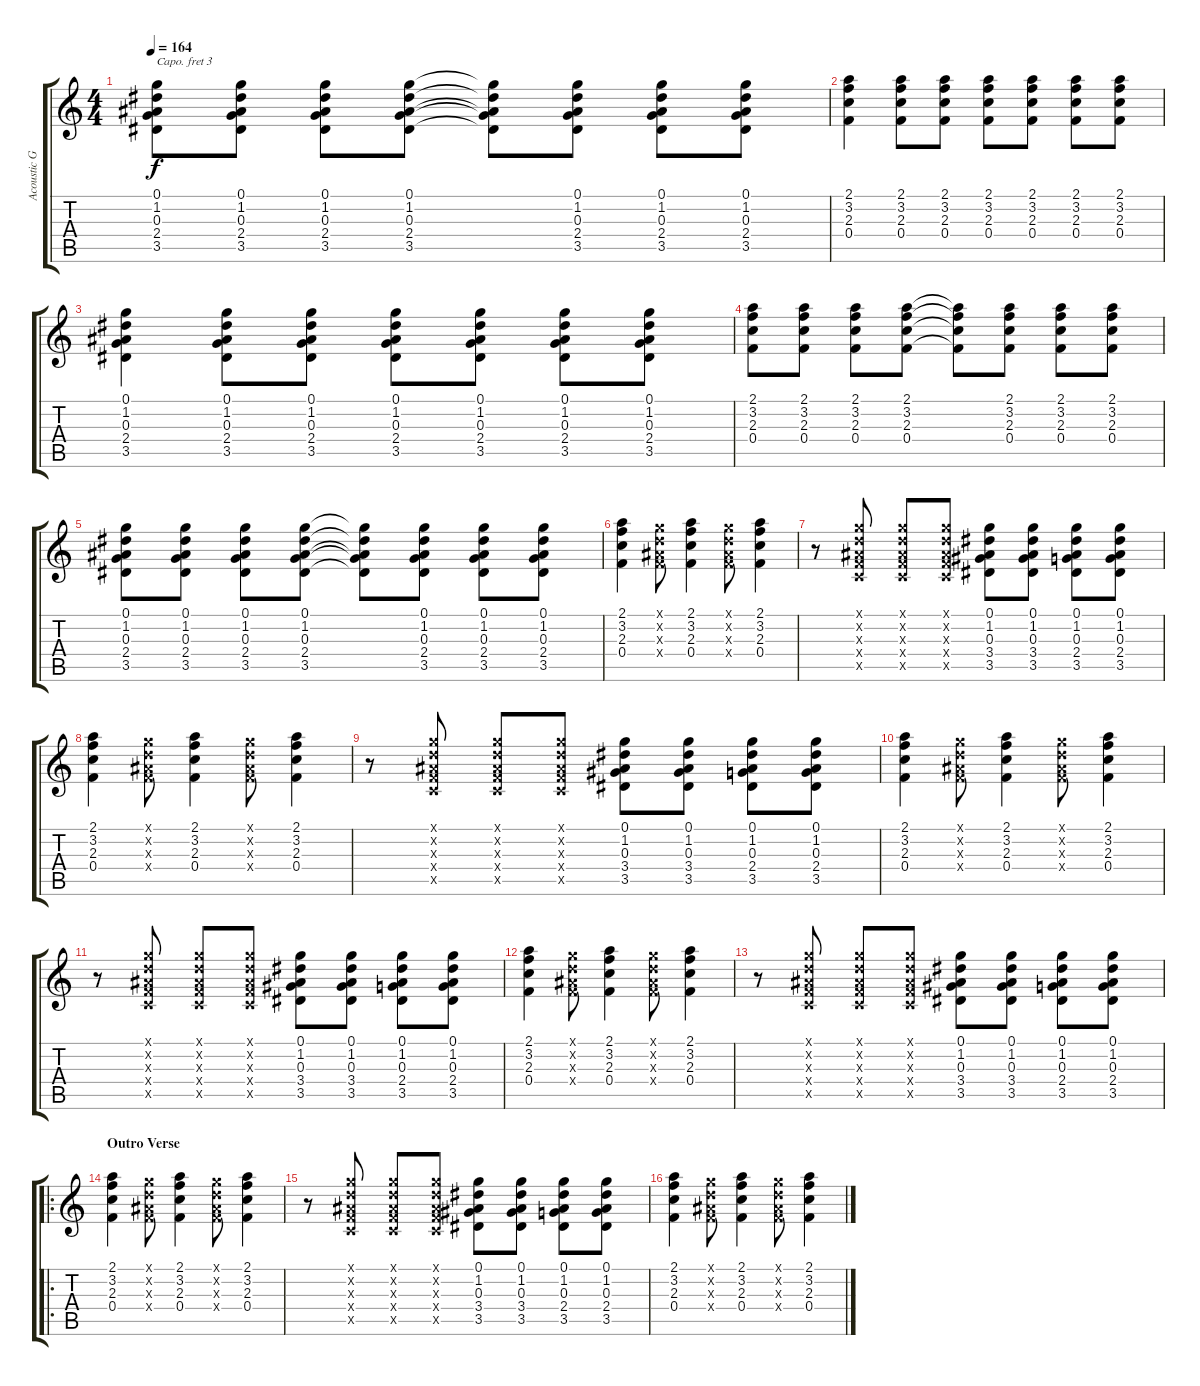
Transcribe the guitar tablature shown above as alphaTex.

\track ("Acoustic Guitar (Capo 3rd fret)" "Acoustic G") {instrument acousticguitarsteel}
\staff {score tabs}
\capo 3
\tuning (E4 B3 G3 D3 A2 E2) {hide}
\ts (4 4)
\tempo 164
\clef g2
\ks c
(0.1 1.2 0.3 2.4 3.5).8{dy f} (0.1 1.2 0.3 2.4 3.5).8 (0.1 1.2 0.3 2.4 3.5).8 (0.1 1.2 0.3 2.4 3.5).8 (0.1{t} 1.2{t} 0.3{t} 2.4{t} 3.5{t}).8 (0.1 1.2 0.3 2.4 3.5).8 (0.1 1.2 0.3 2.4 3.5).8 (0.1 1.2 0.3 2.4 3.5).8 |
(2.1 3.2 2.3 0.4).4 (2.1 3.2 2.3 0.4).8 (2.1 3.2 2.3 0.4).8 (2.1 3.2 2.3 0.4).8 (2.1 3.2 2.3 0.4).8 (2.1 3.2 2.3 0.4).8 (2.1 3.2 2.3 0.4).8 |
(0.1 1.2 0.3 2.4 3.5).4 (0.1 1.2 0.3 2.4 3.5).8 (0.1 1.2 0.3 2.4 3.5).8 (0.1 1.2 0.3 2.4 3.5).8 (0.1 1.2 0.3 2.4 3.5).8 (0.1 1.2 0.3 2.4 3.5).8 (0.1 1.2 0.3 2.4 3.5).8 |
(2.1 3.2 2.3 0.4).8 (2.1 3.2 2.3 0.4).8 (2.1 3.2 2.3 0.4).8 (2.1 3.2 2.3 0.4).8 (2.1{t} 3.2{t} 2.3{t} 0.4{t}).8 (2.1 3.2 2.3 0.4).8 (2.1 3.2 2.3 0.4).8 (2.1 3.2 2.3 0.4).8 |
(0.1 1.2 0.3 2.4 3.5).8 (0.1 1.2 0.3 2.4 3.5).8 (0.1 1.2 0.3 2.4 3.5).8 (0.1 1.2 0.3 2.4 3.5).8 (0.1{t} 1.2{t} 0.3{t} 2.4{t} 3.5{t}).8 (0.1 1.2 0.3 2.4 3.5).8 (0.1 1.2 0.3 2.4 3.5).8 (0.1 1.2 0.3 2.4 3.5).8 |
(2.1 3.2 2.3 0.4).4 (0.1{x} 0.2{x} 0.3{x} 0.4{x}).8 (2.1 3.2 2.3 0.4).4 (0.1{x} 0.2{x} 0.3{x} 0.4{x}).8 (2.1 3.2 2.3 0.4).4 |
r.8 (0.1{x} 0.2{x} 0.3{x} 0.4{x} 0.5{x}).8 (0.1{x} 0.2{x} 0.3{x} 0.4{x} 0.5{x}).8 (0.1{x} 0.2{x} 0.3{x} 0.4{x} 0.5{x}).8 (0.1 1.2 0.3 3.4 3.5).8 (0.1 1.2 0.3 3.4 3.5).8 (0.1 1.2 0.3 2.4 3.5).8 (0.1 1.2 0.3 2.4 3.5).8 |
(2.1 3.2 2.3 0.4).4 (0.1{x} 0.2{x} 0.3{x} 0.4{x}).8 (2.1 3.2 2.3 0.4).4 (0.1{x} 0.2{x} 0.3{x} 0.4{x}).8 (2.1 3.2 2.3 0.4).4 |
r.8 (0.1{x} 0.2{x} 0.3{x} 0.4{x} 0.5{x}).8 (0.1{x} 0.2{x} 0.3{x} 0.4{x} 0.5{x}).8 (0.1{x} 0.2{x} 0.3{x} 0.4{x} 0.5{x}).8 (0.1 1.2 0.3 3.4 3.5).8 (0.1 1.2 0.3 3.4 3.5).8 (0.1 1.2 0.3 2.4 3.5).8 (0.1 1.2 0.3 2.4 3.5).8 |
(2.1 3.2 2.3 0.4).4 (0.1{x} 0.2{x} 0.3{x} 0.4{x}).8 (2.1 3.2 2.3 0.4).4 (0.1{x} 0.2{x} 0.3{x} 0.4{x}).8 (2.1 3.2 2.3 0.4).4 |
r.8 (0.1{x} 0.2{x} 0.3{x} 0.4{x} 0.5{x}).8 (0.1{x} 0.2{x} 0.3{x} 0.4{x} 0.5{x}).8 (0.1{x} 0.2{x} 0.3{x} 0.4{x} 0.5{x}).8 (0.1 1.2 0.3 3.4 3.5).8 (0.1 1.2 0.3 3.4 3.5).8 (0.1 1.2 0.3 2.4 3.5).8 (0.1 1.2 0.3 2.4 3.5).8 |
(2.1 3.2 2.3 0.4).4 (0.1{x} 0.2{x} 0.3{x} 0.4{x}).8 (2.1 3.2 2.3 0.4).4 (0.1{x} 0.2{x} 0.3{x} 0.4{x}).8 (2.1 3.2 2.3 0.4).4 |
r.8 (0.1{x} 0.2{x} 0.3{x} 0.4{x} 0.5{x}).8 (0.1{x} 0.2{x} 0.3{x} 0.4{x} 0.5{x}).8 (0.1{x} 0.2{x} 0.3{x} 0.4{x} 0.5{x}).8 (0.1 1.2 0.3 3.4 3.5).8 (0.1 1.2 0.3 3.4 3.5).8 (0.1 1.2 0.3 2.4 3.5).8 (0.1 1.2 0.3 2.4 3.5).8 |
\ro
\section ("" "Outro Verse")
(2.1 3.2 2.3 0.4).4 (0.1{x} 0.2{x} 0.3{x} 0.4{x}).8 (2.1 3.2 2.3 0.4).4 (0.1{x} 0.2{x} 0.3{x} 0.4{x}).8 (2.1 3.2 2.3 0.4).4 |
r.8 (0.1{x} 0.2{x} 0.3{x} 0.4{x} 0.5{x}).8 (0.1{x} 0.2{x} 0.3{x} 0.4{x} 0.5{x}).8 (0.1{x} 0.2{x} 0.3{x} 0.4{x} 0.5{x}).8 (0.1 1.2 0.3 3.4 3.5).8 (0.1 1.2 0.3 3.4 3.5).8 (0.1 1.2 0.3 2.4 3.5).8 (0.1 1.2 0.3 2.4 3.5).8 |
(2.1 3.2 2.3 0.4).4 (0.1{x} 0.2{x} 0.3{x} 0.4{x}).8 (2.1 3.2 2.3 0.4).4 (0.1{x} 0.2{x} 0.3{x} 0.4{x}).8 (2.1 3.2 2.3 0.4).4
